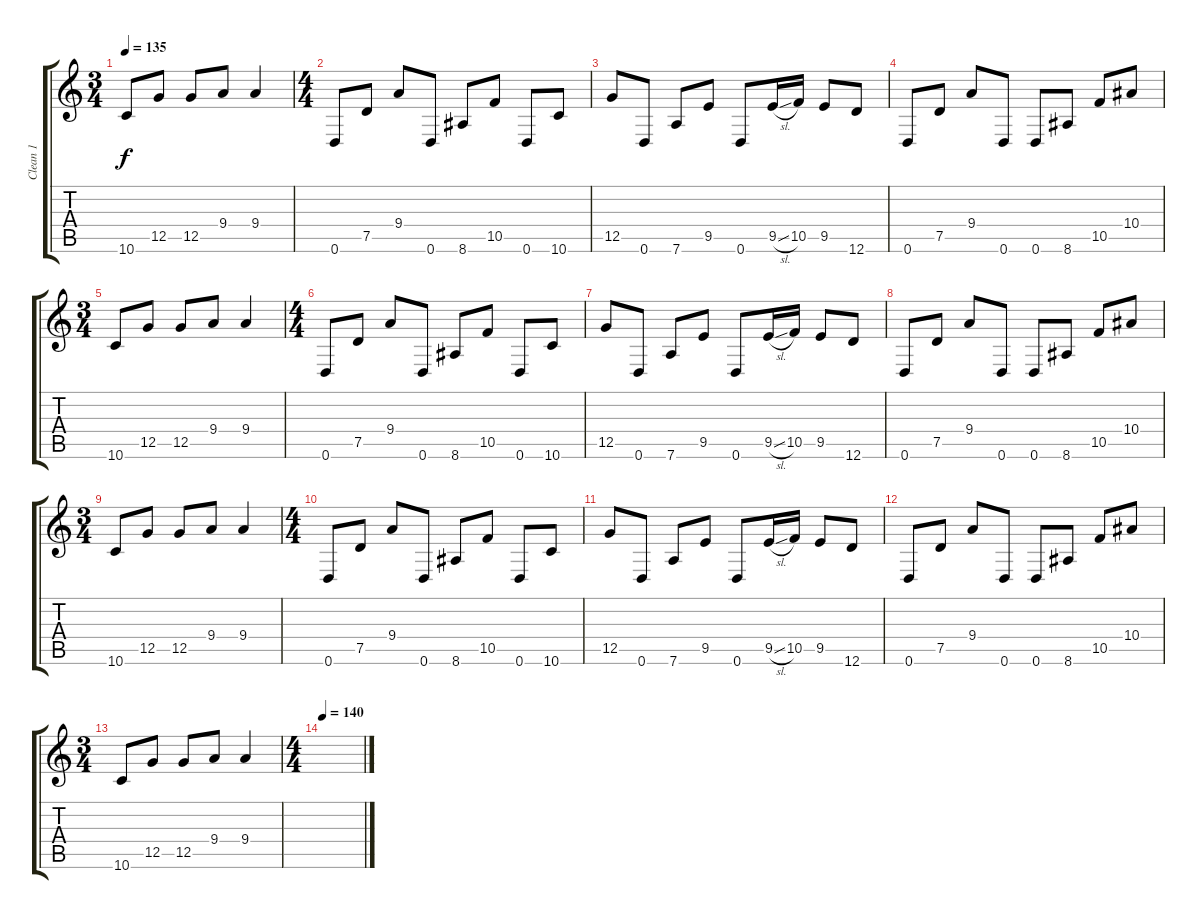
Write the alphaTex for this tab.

\track ("Clean 1" "Clean 1") {instrument electricguitarjazz}
\staff {score tabs}
\tuning (D4 A3 F3 C3 G2 D2) {hide}
\ts (3 4)
\tempo 135
\clef g2
\ks c
10.6.8{dy f} 12.5.8 12.5.8 9.4.8 9.4.4 |
\ts (4 4)
0.6.8 7.5.8 9.4.8 0.6.8 8.6.8 10.5.8 0.6.8 10.6.8 |
12.5.8 0.6.8 7.6.8 9.5.8 0.6.8 9.5{sl}.16 10.5.16 9.5.8 12.6.8 |
0.6.8 7.5.8 9.4.8 0.6.8 0.6.8 8.6.8 10.5.8 10.4.8 |
\ts (3 4)
10.6.8 12.5.8 12.5.8 9.4.8 9.4.4 |
\ts (4 4)
0.6.8 7.5.8 9.4.8 0.6.8 8.6.8 10.5.8 0.6.8 10.6.8 |
12.5.8 0.6.8 7.6.8 9.5.8 0.6.8 9.5{sl}.16 10.5.16 9.5.8 12.6.8 |
0.6.8 7.5.8 9.4.8 0.6.8 0.6.8 8.6.8 10.5.8 10.4.8 |
\ts (3 4)
10.6.8 12.5.8 12.5.8 9.4.8 9.4.4 |
\ts (4 4)
0.6.8 7.5.8 9.4.8 0.6.8 8.6.8 10.5.8 0.6.8 10.6.8 |
12.5.8 0.6.8 7.6.8 9.5.8 0.6.8 9.5{sl}.16 10.5.16 9.5.8 12.6.8 |
0.6.8 7.5.8 9.4.8 0.6.8 0.6.8 8.6.8 10.5.8 10.4.8 |
\ts (3 4)
10.6.8 12.5.8 12.5.8 9.4.8 9.4.4 |
\ts (4 4)
\tempo 140
